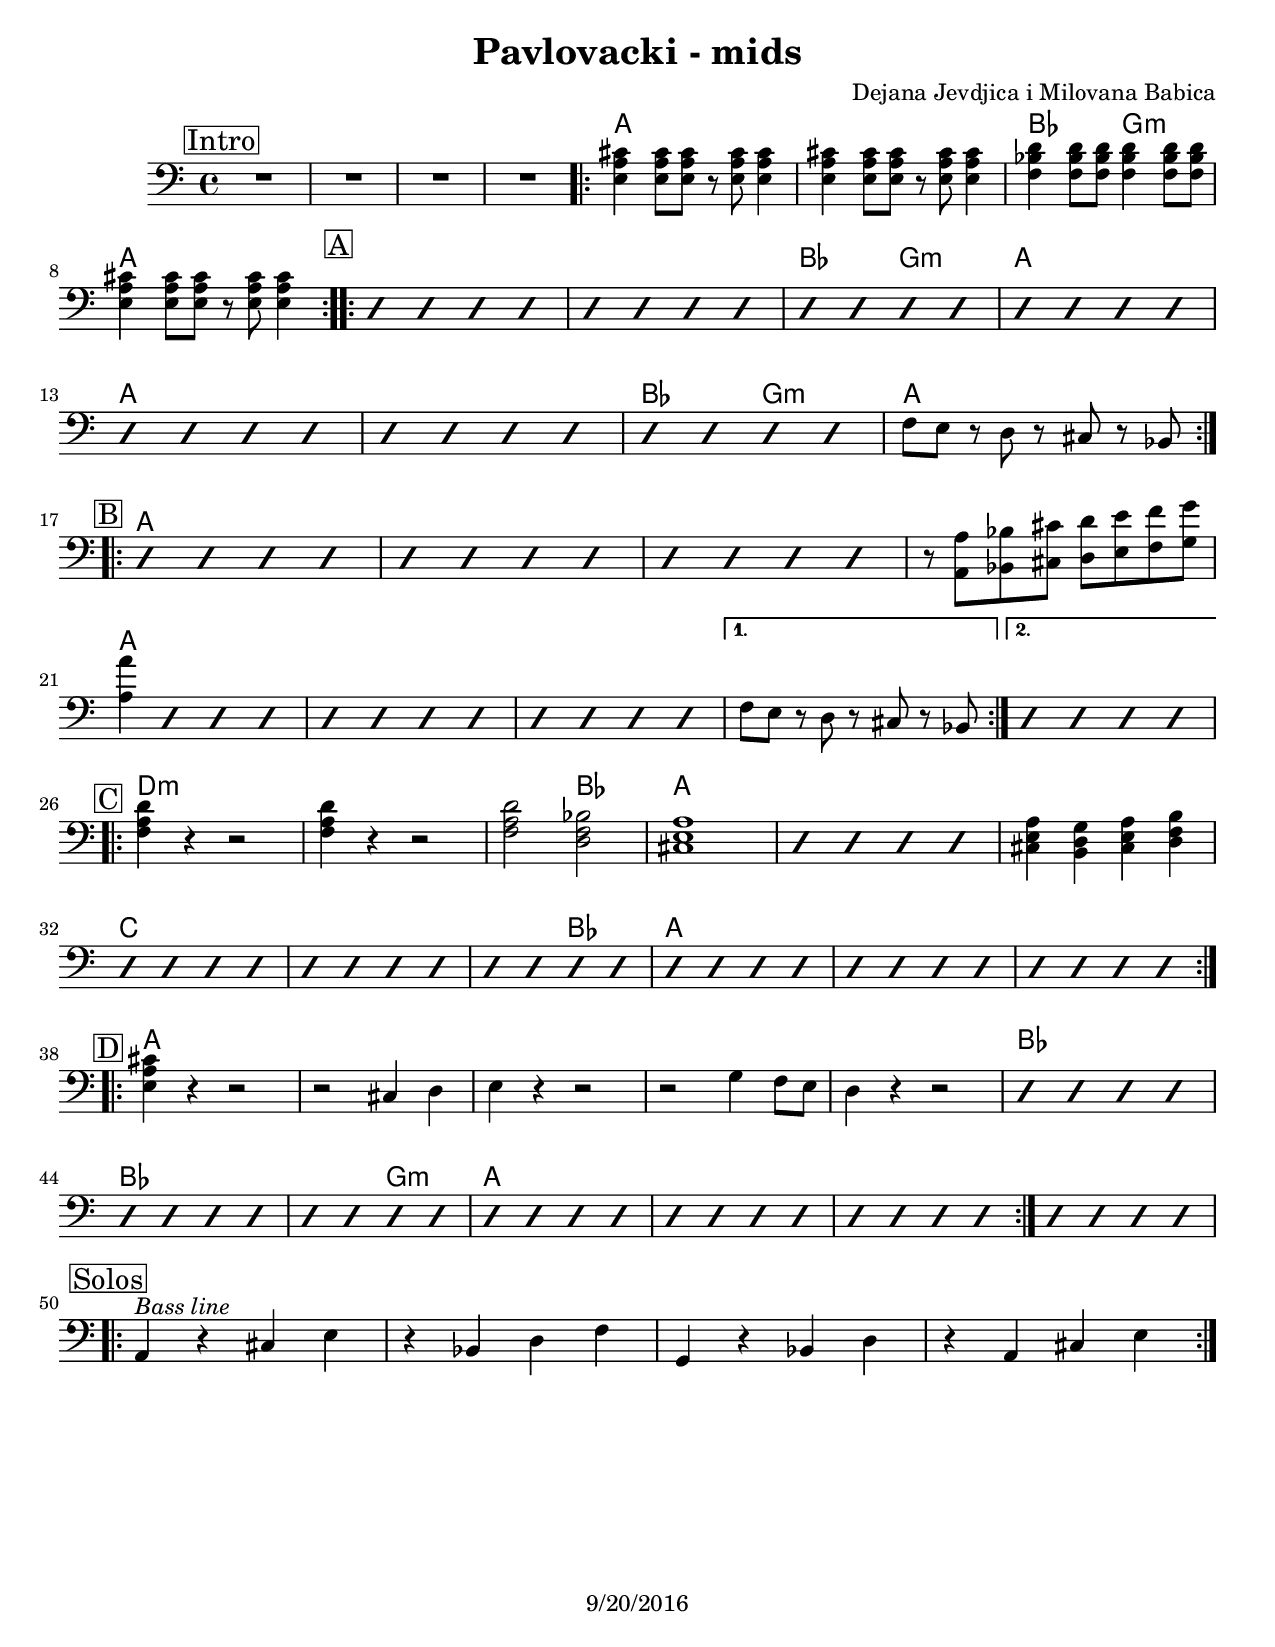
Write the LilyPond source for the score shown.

\version "2.16.2"

\header {
	title = "Pavlovacki - mids"
	composer = "Dejana Jevdjica i Milovana Babica"
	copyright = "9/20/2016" %date of latest edits
}
\paper {
  #(set-paper-size "letter")
  }


slash = {
	\override NoteHead #'style = #'slash
	\override Stem #'transparent = ##t
}

noslash = {
	\revert NoteHead #'style
	\revert Stem #'transparent
}

test = { \relative c' { \tempo 4 = 80 \set Score.markFormatter = #format-mark-box-letters
	\repeat volta 2 {
	}
}
}

	
melody = { \relative c'' { \set Score.markFormatter = #format-mark-box-letters 

	\mark \markup { \box "Intro" }
	\repeat volta 2 {
		}	

	\mark \markup { \box "A" }
	\repeat volta 2 {
		}
		\alternative {
		}

}
}

midbrass = { \relative c { \set Score.markFormatter = #format-mark-box-letters 

	\mark \markup { \box "Intro" }
	R1*4 |
	\repeat volta 2 {
	<e a cis>4 <e a cis>8 <e a cis> r <e a cis> <e a cis>4 |
	<e a cis>4 <e a cis>8 <e a cis> r <e a cis> <e a cis>4 |
	<f bes d>4 <f bes d>8 <f bes d> <f bes d>4 <f bes d>8 <f bes d> |
	<e a cis>4 <e a cis>8 <e a cis> r <e a cis> <e a cis>4 |
	}

	\mark \markup { \box "A" }
	\repeat volta 2 {
	\slash d4 d d d | d d d d | d d d d | d d d d | \break
	\slash d4 d d d | d d d d | d d d d | \noslash f8 e r d r cis r bes | \break
		}

	\mark \markup { \box "B" }
	\repeat volta 2 {
	\slash d4 d d d | d d d d | d d d d | \noslash r8 <a a'> <bes bes'> <cis cis'> <d d'> <e e'> <f f'> <g g'> | \break
	<a a'>4 \slash d,4 d d | d d d d | d d d d | 
		}
		\alternative {
			{ \noslash f8 e r d r cis r bes | }
			{ \slash d4 d d d } 
		}	\break

	\mark \markup { \box "C" }
	\repeat volta 2 {
	\noslash <f a d>4 r r2 | <f a d>4 r r2 | <f a d>2 <d f bes> | <cis e a>1 | 
	\slash d4 d d d | \noslash <cis e a>4 <b d g> <cis e a> <d f b> | \break
	\slash d4 d d d | d d d d | d d d d | d d d d |
	\slash d4 d d d | d d d d | \break
	}


	\mark \markup { \box "D" }
	\repeat volta 2 {
	\noslash <e a cis>4 r r2 | r2 cis4 d | e4 r r2 | r2 g4 f8 e | d4 r r2 |
	\slash d4 d d d | d d d d | d d d d | d d d d |
	\slash d4 d d d | d d d d | 
	}
	\slash d4 d d d | \break

	\mark \markup { \box "Solos" }
	\repeat volta 2 {
	\noslash a4^\markup { \italic "Bass line" } r cis e | r bes d f | g, r bes d | r a cis e | \break 
	}
}
}

		
changes = { \chordmode { 

% Intro
s1 | s | s | s |
a1 | a | bes2 g:min | a1 |
		
% A
a1 | a | bes2 g:min | a1 |
a1 | a | bes2 g:min | a1 |

% B
a1 | a | a | a |
a1 | a | a | a | a |

% C
d1:min | d:min | d2:min bes | a1 |
a1 | a | c | c | c2 bes | a1 | a | a | 

% D
a1 | s | s | s | s | 
bes1 | bes | bes2 g:min | 
a1 | a | a |
a |
}
}

%{
\book {
	\score { 
	  <<
	    \new ChordNames {
		\set chordChanges = ##t
		\changes
	    }
	    \new Staff { \clef treble
		\melody
	    }
	    \new Staff { \clef bass 
		\midbrass
	    }
	  >>
	}
}
%}
\book {
	\score { 
	  <<
	    \new ChordNames {
		\set chordChanges = ##t
		\changes
	    }
	    \new Staff { \clef bass 
		\midbrass
	    }
	  >>
	}
%	%Form
%	\markup { \box \column {
%	\line { \bold "Form:" }
%	}}
}
%{
\book {
	\score {
	  <<
		\new Staff {
		  \set Staff.midiInstrument = #"trumpet" \unfoldRepeats
			\melody
		}
		\new Staff {
		  \set Staff.midiInstrument = #"trumpet" \unfoldRepeats
			\midbrass
		}
	  >>
		\midi { }
	}
}
\book {
	\score {
	  <<
		\new Staff {
		  \set Staff.midiInstrument = #"trumpet" \unfoldRepeats
			\test
		}
	  >>
		\midi { }
	}
}
%}
